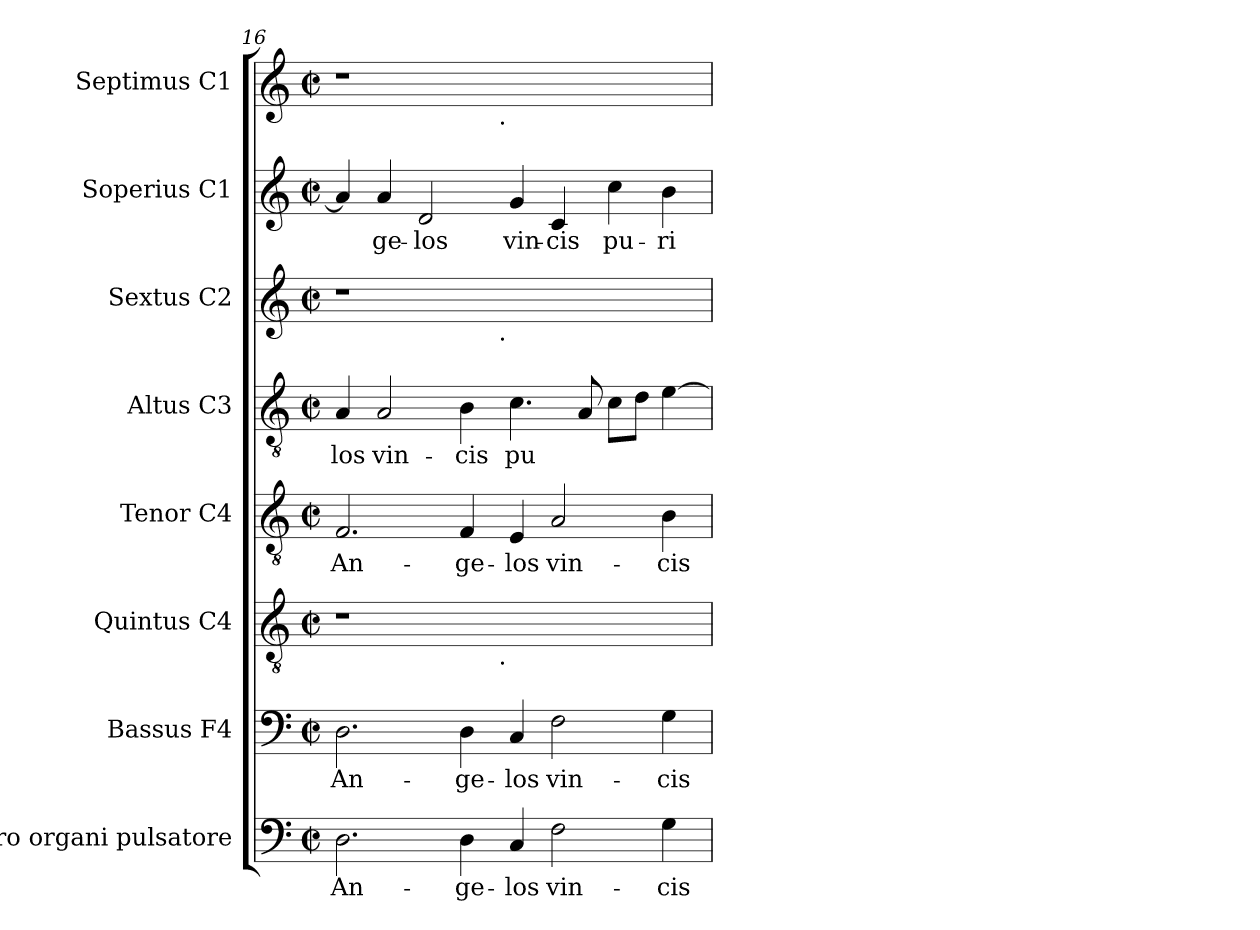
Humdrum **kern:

**kern	**text	**kern	**text	**kern	**kern	**text	**kern	**text	**kern	**kern	**text	**kern
*part8	*part8	*part7	*part7	*part6	*part5	*part5	*part4	*part4	*part3	*part2	*part2	*part1
*staff8	*staff8	*staff7	*staff7	*staff6	*staff5	*staff5	*staff4	*staff4	*staff3	*staff2	*staff2	*staff1
*I"pro organi  pulsatore	*	*I"Bassus  F4	*	*I"Quintus  C4	*I"Tenor  C4	*	*I"Altus  C3	*	*I"Sextus  C2	*I"Soperius  C1	*	*I"Septimus  C1
*clefF4	*	*clefF4	*	*clefGv2	*clefGv2	*	*clefGv2	*	*clefG2	*clefG2	*	*clefG2
*k[]	*	*k[]	*	*k[]	*k[]	*	*k[]	*	*k[]	*k[]	*	*k[]
*C:	*	*C:	*	*C:	*C:	*	*C:	*	*C:	*C:	*	*C:
*M2/2	*	*M2/2	*	*M2/2	*M2/2	*	*M2/2	*	*M2/2	*M2/2	*	*M2/2
*met(c|)	*	*met(c|)	*	*met(c|)	*met(c|)	*	*met(c|)	*	*met(c|)	*met(c|)	*	*met(c|)
=16	=16	=16	=16	=16	=16	=16	=16	=16	=16	=16	=16	=16
!	!LO:LY:a:cj	!	!LO:LY:b:cj	!	!	!LO:LY:b:rj	!	!LO:LY:b:rj	!	!	!LO:LY:b:cj	!
*	*	*	*	*^	*	*	*	*	*^	*	*	*^
2.D\	An-	2.D\	An-	1r	2ryy	2.F/	An-	4A/	-los	1r	2ryy	4a/]	--	1r	2ryy
!	!	!	!	!	!	!	!	!	!LO:LY:b:rj	!	!	!	!LO:LY:b:cj	!	!
.	.	.	.	.	.	.	.	2A/	vin-	.	.	4a/	-ge-	.	.
!	!	!	!	!	!	!	!	!	!	!	!	!	!LO:LY:b:cj	!	!
.	.	.	.	.	4...ryy	.	.	.	.	.	4...ryy	2d/	-los	.	4...ryy
!	!LO:LY:a:cj	!	!LO:LY:b:cj	!	!	!	!LO:LY:b:rj	!	!LO:LY:b:rj	!	!	!	!	!	!
4D\	-ge-	4D\	-ge-	.	.	4F/	-ge-	4B\	-cis	.	.	.	.	.	.
!	!	!	!	!	!	!	!	!	!	!	!	!	!	!	!LO:TX:b:t=.
!	!	!	!	!	!	!	!	!	!	!	!LO:TX:b:t=.	!	!	!	!
!	!	!	!	!	!LO:TX:b:t=.	!	!	!	!	!	!	!	!	!	!
.	.	.	.	.	1ryy	.	.	.	.	.	1ryy	.	.	.	1ryy
!	!LO:LY:a:cj	!	!LO:LY:b:cj	!	!	!	!LO:LY:b:rj	!	!LO:LY:b:rj	!	!	!	!LO:LY:b:cj	!	!
4C/	-los	4C/	-los	1ryy	.	4E/	-los	4.c\	pu-	1ryy	.	4g/	vin-	1ryy	.
!	!LO:LY:a:cj	!	!LO:LY:b:cj	!	!	!	!LO:LY:b:rj	!	!	!	!	!	!LO:LY:b:cj	!	!
2F\	vin-	2F\	vin-	.	.	2A/	vin-	.	.	.	.	4c/	-cis	.	.
!	!	!	!	!	!	!	!	!	!LO:LY:b:rj	!	!	!	!	!	!
.	.	.	.	.	.	.	.	8A/	--	.	.	.	.	.	.
!	!	!	!	!	!	!	!	!	!LO:LY:b:rj	!	!	!	!LO:LY:b:cj	!	!
.	.	.	.	.	.	.	.	8c\L	--	.	.	4cc\	pu-	.	.
!	!	!	!	!	!	!	!	!	!LO:LY:b:rj	!	!	!	!	!	!
.	.	.	.	.	.	.	.	8d\J	--	.	.	.	.	.	.
!	!LO:LY:a:cj	!	!LO:LY:b:cj	!	!	!	!LO:LY:b:rj	!	!LO:LY:b:rj	!	!	!	!LO:LY:b:cj	!	!
4G\	-cis	4G\	-cis	.	.	4B\	-cis	[<4e\	--	.	.	4b\	-ri-	.	.
.	.	.	.	.	32ryy	.	.	.	.	.	32ryy	.	.	.	32ryy
*	*	*	*	*v	*v	*	*	*	*	*v	*v	*	*	*v	*v
=	=	=	=	=	=	=	=	=	=	=	=	=
*-	*-	*-	*-	*-	*-	*-	*-	*-	*-	*-	*-	*-
